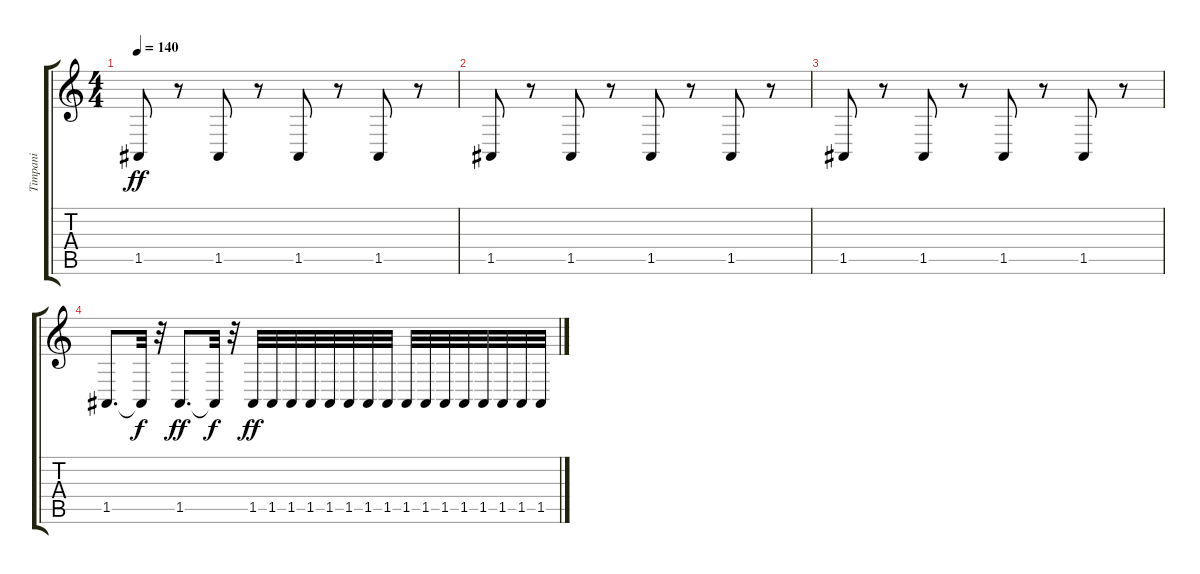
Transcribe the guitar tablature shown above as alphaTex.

\track ("Timpani" "Timpani") {instrument timpani}
\staff {score tabs}
\tuning (E4 B3 G3 D3 A2 E2) {hide}
\ts (4 4)
\tempo 140
\clef g2
\ks c
1.5.8{dy ff} r.8 1.5.8 r.8 1.5.8 r.8 1.5.8 r.8 |
1.5.8 r.8 1.5.8 r.8 1.5.8 r.8 1.5.8 r.8 |
1.5.8 r.8 1.5.8 r.8 1.5.8 r.8 1.5.8 r.8 |
1.5.8{d} 1.5{t}.32{dy f} r.32 1.5.8{d dy ff} 1.5{t}.32{dy f} r.32 1.5.32{dy ff} 1.5.32 1.5.32 1.5.32 1.5.32 1.5.32 1.5.32 1.5.32 1.5.32 1.5.32 1.5.32 1.5.32 1.5.32 1.5.32 1.5.32 1.5.32
